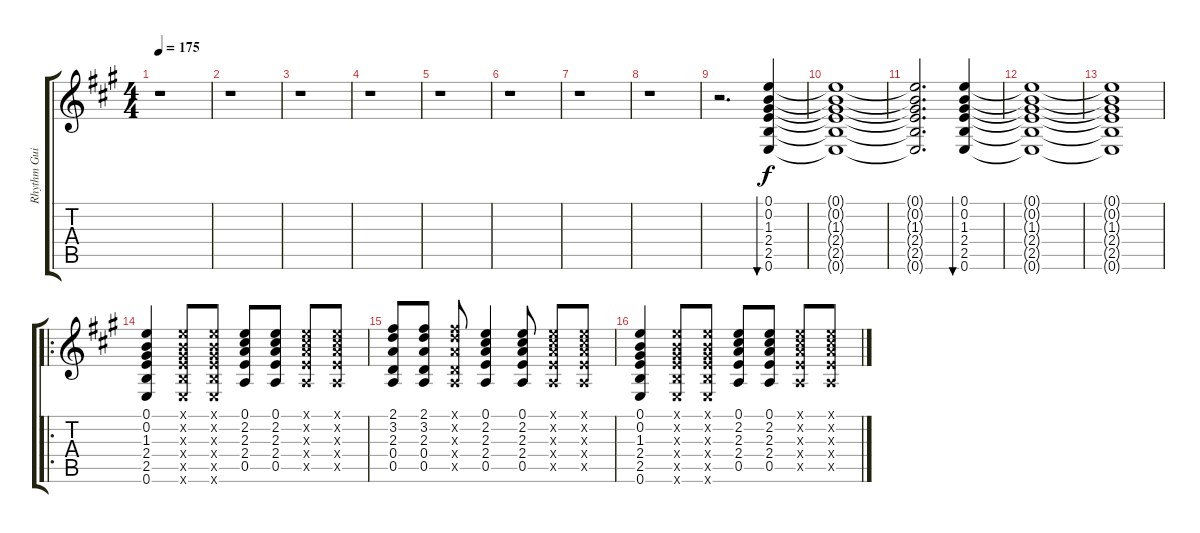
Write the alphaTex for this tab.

\track ("Rhythm Guitar" "Rhythm Gui") {instrument acousticguitarsteel}
\staff {score tabs}
\tuning (E4 B3 G3 D3 A2 E2) {hide}
\ts (4 4)
\tempo 175
\clef g2
\ks a
r.1{dy f instrument acousticguitarsteel} |
r.1 |
r.1 |
r.1 |
r.1 |
r.1 |
r.1 |
r.1 |
r.2{d} (0.1 0.2 1.3 2.4 2.5 0.6).4{bu 60} |
(0.1{t} 0.2{t} 1.3{t} 2.4{t} 2.5{t} 0.6{t}).1 |
(0.1{t} 0.2{t} 1.3{t} 2.4{t} 2.5{t} 0.6{t}).2{d} (0.1 0.2 1.3 2.4 2.5 0.6).4{bu 60} |
(0.1{t} 0.2{t} 1.3{t} 2.4{t} 2.5{t} 0.6{t}).1 |
(0.1{t} 0.2{t} 1.3{t} 2.4{t} 2.5{t} 0.6{t}).1 |
\ro
(0.1 0.2 1.3 2.4 2.5 0.6).4 (0.1{x} 0.2{x} 1.3{x} 2.4{x} 2.5{x} 0.6{x}).8 (0.1{x} 0.2{x} 1.3{x} 2.4{x} 2.5{x} 0.6{x}).8 (0.1 2.2 2.3 2.4 0.5).8 (0.1 2.2 2.3 2.4 0.5).8 (0.1{x} 2.2{x} 2.3{x} 2.4{x} 0.5{x}).8 (0.1{x} 2.2{x} 2.3{x} 2.4{x} 0.5{x}).8 |
(2.1 3.2 2.3 0.4 0.5).8 (2.1 3.2 2.3 0.4 0.5).8 (2.1{x} 3.2{x} 2.3{x} 0.4{x} 0.5{x}).8 (0.1 2.2 2.3 2.4 0.5).4 (0.1 2.2 2.3 2.4 0.5).8 (0.1{x} 2.2{x} 2.3{x} 2.4{x} 0.5{x}).8 (0.1{x} 2.2{x} 2.3{x} 2.4{x} 0.5{x}).8 |
(0.1 0.2 1.3 2.4 2.5 0.6).4 (0.1{x} 0.2{x} 1.3{x} 2.4{x} 2.5{x} 0.6{x}).8 (0.1{x} 0.2{x} 1.3{x} 2.4{x} 2.5{x} 0.6{x}).8 (0.1 2.2 2.3 2.4 0.5).8 (0.1 2.2 2.3 2.4 0.5).8 (0.1{x} 2.2{x} 2.3{x} 2.4{x} 0.5{x}).8 (0.1{x} 2.2{x} 2.3{x} 2.4{x} 0.5{x}).8
